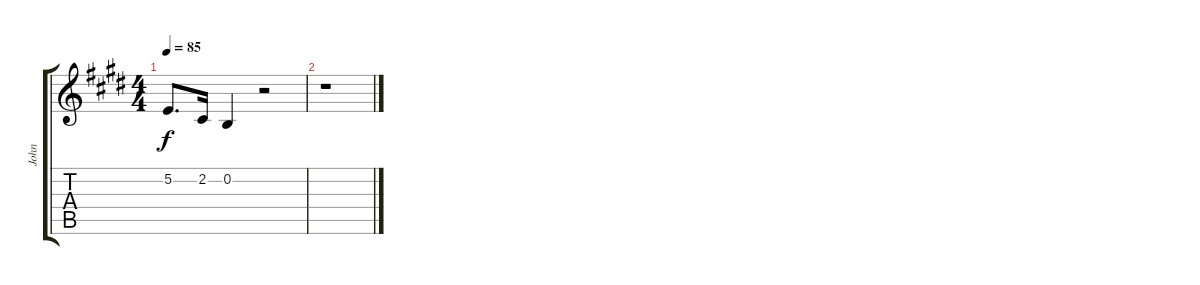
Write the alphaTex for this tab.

\track ("John" "John") {instrument altosax}
\staff {score tabs}
\tuning (E4 B3 G3 D3 A2 E2) {hide}
\ts (4 4)
\tempo 85
\clef g2
\ks e
5.2.8{d dy f} 2.2.16 0.2.4 r.2 |
r.1
